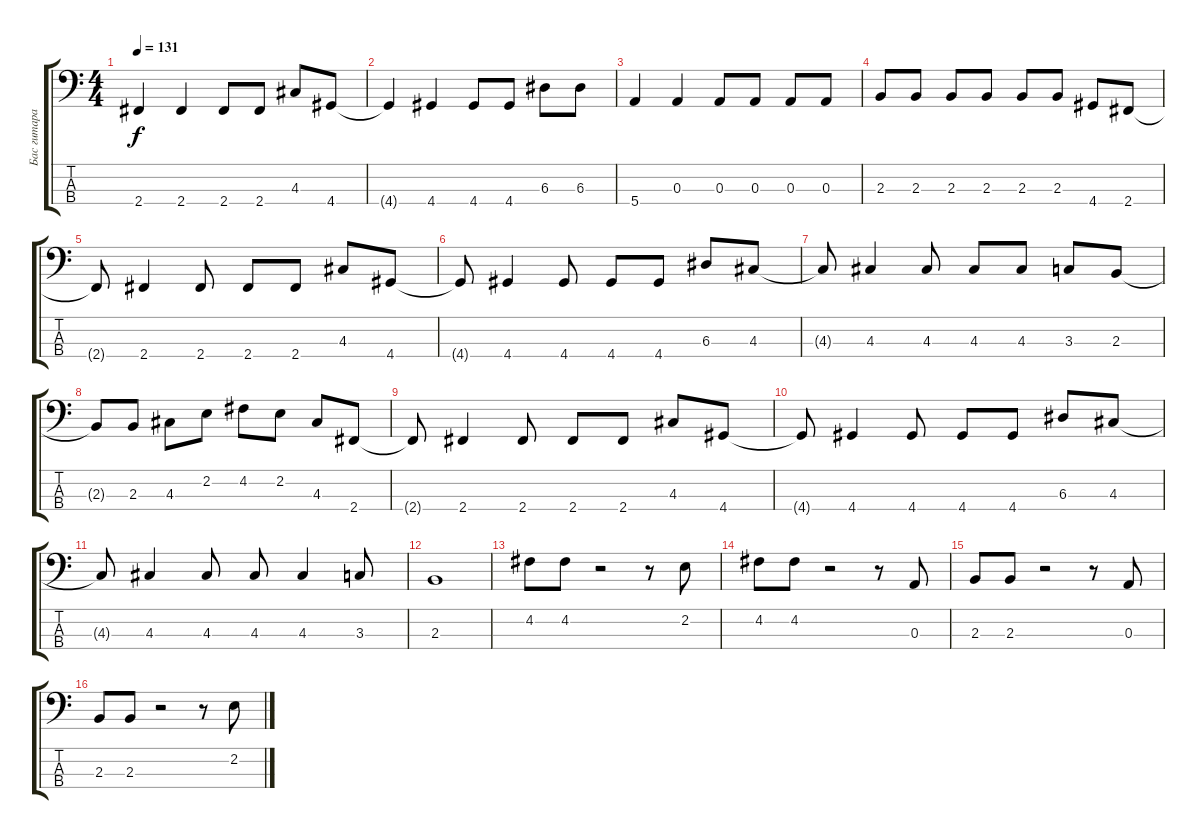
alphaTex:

\track ("Бас гитара" "Бас гитара") {instrument electricbassfinger}
\staff {score tabs}
\tuning (G2 D2 A1 E1) {hide}
\ts (4 4)
\tempo 131
\clef f4
\ks c
2.4.4{dy f} 2.4.4 2.4.8 2.4.8 4.3.8 4.4.8 |
4.4{t}.4 4.4.4 4.4.8 4.4.8 6.3.8 6.3.8 |
5.4.4 0.3.4 0.3.8 0.3.8 0.3.8 0.3.8 |
2.3.8 2.3.8 2.3.8 2.3.8 2.3.8 2.3.8 4.4.8 2.4.8 |
2.4{t}.8 2.4.4 2.4.8 2.4.8 2.4.8 4.3.8 4.4.8 |
4.4{t}.8 4.4.4 4.4.8 4.4.8 4.4.8 6.3.8 4.3.8 |
4.3{t}.8 4.3.4 4.3.8 4.3.8 4.3.8 3.3.8 2.3.8 |
2.3{t}.8 2.3.8 4.3.8 2.2.8 4.2.8 2.2.8 4.3.8 2.4.8 |
2.4{t}.8 2.4.4 2.4.8 2.4.8 2.4.8 4.3.8 4.4.8 |
4.4{t}.8 4.4.4 4.4.8 4.4.8 4.4.8 6.3.8 4.3.8 |
4.3{t}.8 4.3.4 4.3.8 4.3.8 4.3.4 3.3.8 |
2.3.1 |
4.2.8 4.2.8 r.2 r.8 2.2.8 |
4.2.8 4.2.8 r.2 r.8 0.3.8 |
2.3.8 2.3.8 r.2 r.8 0.3.8 |
2.3.8 2.3.8 r.2 r.8 2.2.8
